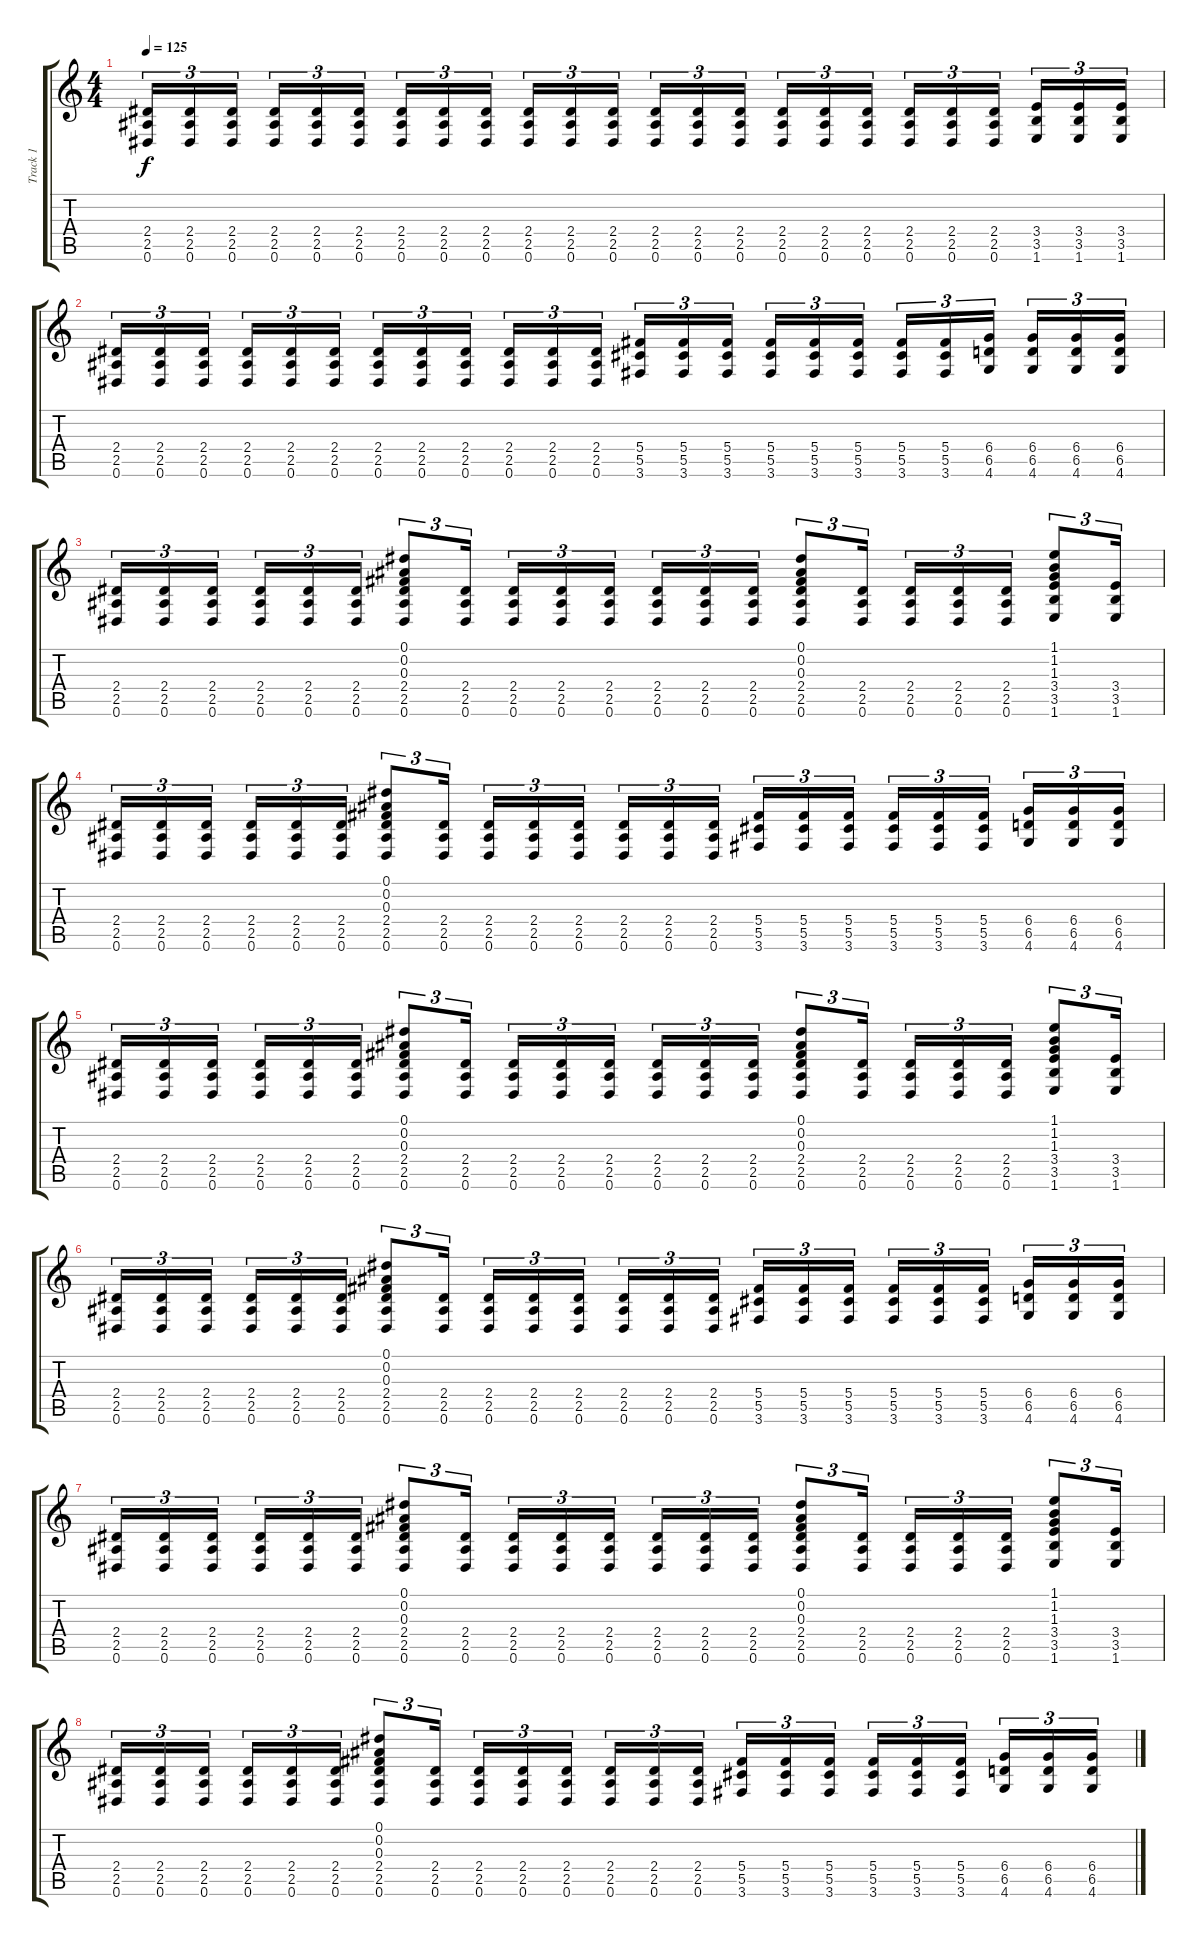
\track ("Track 1" "Track 1") {instrument distortionguitar}
\staff {score tabs}
\tuning (Eb4 Bb3 Gb3 Db3 Ab2 Eb2) {hide}
\ts (4 4)
\tempo 125
\clef g2
\ks c
(2.4 2.5 0.6).16{tu (3 2) dy f instrument distortionguitar} (2.4 2.5 0.6).16{tu (3 2)} (2.4 2.5 0.6).16{tu (3 2)} (2.4 2.5 0.6).16{tu (3 2)} (2.4 2.5 0.6).16{tu (3 2)} (2.4 2.5 0.6).16{tu (3 2)} (2.4 2.5 0.6).16{tu (3 2)} (2.4 2.5 0.6).16{tu (3 2)} (2.4 2.5 0.6).16{tu (3 2)} (2.4 2.5 0.6).16{tu (3 2)} (2.4 2.5 0.6).16{tu (3 2)} (2.4 2.5 0.6).16{tu (3 2)} (2.4 2.5 0.6).16{tu (3 2)} (2.4 2.5 0.6).16{tu (3 2)} (2.4 2.5 0.6).16{tu (3 2)} (2.4 2.5 0.6).16{tu (3 2)} (2.4 2.5 0.6).16{tu (3 2)} (2.4 2.5 0.6).16{tu (3 2)} (2.4 2.5 0.6).16{tu (3 2)} (2.4 2.5 0.6).16{tu (3 2)} (2.4 2.5 0.6).16{tu (3 2)} (3.4 3.5 1.6).16{tu (3 2)} (3.4 3.5 1.6).16{tu (3 2)} (3.4 3.5 1.6).16{tu (3 2)} |
(2.4 2.5 0.6).16{tu (3 2)} (2.4 2.5 0.6).16{tu (3 2)} (2.4 2.5 0.6).16{tu (3 2)} (2.4 2.5 0.6).16{tu (3 2)} (2.4 2.5 0.6).16{tu (3 2)} (2.4 2.5 0.6).16{tu (3 2)} (2.4 2.5 0.6).16{tu (3 2)} (2.4 2.5 0.6).16{tu (3 2)} (2.4 2.5 0.6).16{tu (3 2)} (2.4 2.5 0.6).16{tu (3 2)} (2.4 2.5 0.6).16{tu (3 2)} (2.4 2.5 0.6).16{tu (3 2)} (5.4 5.5 3.6).16{tu (3 2)} (5.4 5.5 3.6).16{tu (3 2)} (5.4 5.5 3.6).16{tu (3 2)} (5.4 5.5 3.6).16{tu (3 2)} (5.4 5.5 3.6).16{tu (3 2)} (5.4 5.5 3.6).16{tu (3 2)} (5.4 5.5 3.6).16{tu (3 2)} (5.4 5.5 3.6).16{tu (3 2)} (6.4 6.5 4.6).16{tu (3 2)} (6.4 6.5 4.6).16{tu (3 2)} (6.4 6.5 4.6).16{tu (3 2)} (6.4 6.5 4.6).16{tu (3 2)} |
(2.4 2.5 0.6).16{tu (3 2)} (2.4 2.5 0.6).16{tu (3 2)} (2.4 2.5 0.6).16{tu (3 2)} (2.4 2.5 0.6).16{tu (3 2)} (2.4 2.5 0.6).16{tu (3 2)} (2.4 2.5 0.6).16{tu (3 2)} (0.1 0.2 0.3 2.4 2.5 0.6).8{tu (3 2)} (2.4 2.5 0.6).16{tu (3 2)} (2.4 2.5 0.6).16{tu (3 2)} (2.4 2.5 0.6).16{tu (3 2)} (2.4 2.5 0.6).16{tu (3 2)} (2.4 2.5 0.6).16{tu (3 2)} (2.4 2.5 0.6).16{tu (3 2)} (2.4 2.5 0.6).16{tu (3 2)} (0.1 0.2 0.3 2.4 2.5 0.6).8{tu (3 2)} (2.4 2.5 0.6).16{tu (3 2)} (2.4 2.5 0.6).16{tu (3 2)} (2.4 2.5 0.6).16{tu (3 2)} (2.4 2.5 0.6).16{tu (3 2)} (1.1 1.2 1.3 3.4 3.5 1.6).8{tu (3 2)} (3.4 3.5 1.6).16{tu (3 2)} |
(2.4 2.5 0.6).16{tu (3 2)} (2.4 2.5 0.6).16{tu (3 2)} (2.4 2.5 0.6).16{tu (3 2)} (2.4 2.5 0.6).16{tu (3 2)} (2.4 2.5 0.6).16{tu (3 2)} (2.4 2.5 0.6).16{tu (3 2)} (0.1 0.2 0.3 2.4 2.5 0.6).8{tu (3 2)} (2.4 2.5 0.6).16{tu (3 2)} (2.4 2.5 0.6).16{tu (3 2)} (2.4 2.5 0.6).16{tu (3 2)} (2.4 2.5 0.6).16{tu (3 2)} (2.4 2.5 0.6).16{tu (3 2)} (2.4 2.5 0.6).16{tu (3 2)} (2.4 2.5 0.6).16{tu (3 2)} (5.4 5.5 3.6).16{tu (3 2)} (5.4 5.5 3.6).16{tu (3 2)} (5.4 5.5 3.6).16{tu (3 2)} (5.4 5.5 3.6).16{tu (3 2)} (5.4 5.5 3.6).16{tu (3 2)} (5.4 5.5 3.6).16{tu (3 2)} (6.4 6.5 4.6).16{tu (3 2)} (6.4 6.5 4.6).16{tu (3 2)} (6.4 6.5 4.6).16{tu (3 2)} |
(2.4 2.5 0.6).16{tu (3 2)} (2.4 2.5 0.6).16{tu (3 2)} (2.4 2.5 0.6).16{tu (3 2)} (2.4 2.5 0.6).16{tu (3 2)} (2.4 2.5 0.6).16{tu (3 2)} (2.4 2.5 0.6).16{tu (3 2)} (0.1 0.2 0.3 2.4 2.5 0.6).8{tu (3 2)} (2.4 2.5 0.6).16{tu (3 2)} (2.4 2.5 0.6).16{tu (3 2)} (2.4 2.5 0.6).16{tu (3 2)} (2.4 2.5 0.6).16{tu (3 2)} (2.4 2.5 0.6).16{tu (3 2)} (2.4 2.5 0.6).16{tu (3 2)} (2.4 2.5 0.6).16{tu (3 2)} (0.1 0.2 0.3 2.4 2.5 0.6).8{tu (3 2)} (2.4 2.5 0.6).16{tu (3 2)} (2.4 2.5 0.6).16{tu (3 2)} (2.4 2.5 0.6).16{tu (3 2)} (2.4 2.5 0.6).16{tu (3 2)} (1.1 1.2 1.3 3.4 3.5 1.6).8{tu (3 2)} (3.4 3.5 1.6).16{tu (3 2)} |
(2.4 2.5 0.6).16{tu (3 2)} (2.4 2.5 0.6).16{tu (3 2)} (2.4 2.5 0.6).16{tu (3 2)} (2.4 2.5 0.6).16{tu (3 2)} (2.4 2.5 0.6).16{tu (3 2)} (2.4 2.5 0.6).16{tu (3 2)} (0.1 0.2 0.3 2.4 2.5 0.6).8{tu (3 2)} (2.4 2.5 0.6).16{tu (3 2)} (2.4 2.5 0.6).16{tu (3 2)} (2.4 2.5 0.6).16{tu (3 2)} (2.4 2.5 0.6).16{tu (3 2)} (2.4 2.5 0.6).16{tu (3 2)} (2.4 2.5 0.6).16{tu (3 2)} (2.4 2.5 0.6).16{tu (3 2)} (5.4 5.5 3.6).16{tu (3 2)} (5.4 5.5 3.6).16{tu (3 2)} (5.4 5.5 3.6).16{tu (3 2)} (5.4 5.5 3.6).16{tu (3 2)} (5.4 5.5 3.6).16{tu (3 2)} (5.4 5.5 3.6).16{tu (3 2)} (6.4 6.5 4.6).16{tu (3 2)} (6.4 6.5 4.6).16{tu (3 2)} (6.4 6.5 4.6).16{tu (3 2)} |
(2.4 2.5 0.6).16{tu (3 2)} (2.4 2.5 0.6).16{tu (3 2)} (2.4 2.5 0.6).16{tu (3 2)} (2.4 2.5 0.6).16{tu (3 2)} (2.4 2.5 0.6).16{tu (3 2)} (2.4 2.5 0.6).16{tu (3 2)} (0.1 0.2 0.3 2.4 2.5 0.6).8{tu (3 2)} (2.4 2.5 0.6).16{tu (3 2)} (2.4 2.5 0.6).16{tu (3 2)} (2.4 2.5 0.6).16{tu (3 2)} (2.4 2.5 0.6).16{tu (3 2)} (2.4 2.5 0.6).16{tu (3 2)} (2.4 2.5 0.6).16{tu (3 2)} (2.4 2.5 0.6).16{tu (3 2)} (0.1 0.2 0.3 2.4 2.5 0.6).8{tu (3 2)} (2.4 2.5 0.6).16{tu (3 2)} (2.4 2.5 0.6).16{tu (3 2)} (2.4 2.5 0.6).16{tu (3 2)} (2.4 2.5 0.6).16{tu (3 2)} (1.1 1.2 1.3 3.4 3.5 1.6).8{tu (3 2)} (3.4 3.5 1.6).16{tu (3 2)} |
(2.4 2.5 0.6).16{tu (3 2)} (2.4 2.5 0.6).16{tu (3 2)} (2.4 2.5 0.6).16{tu (3 2)} (2.4 2.5 0.6).16{tu (3 2)} (2.4 2.5 0.6).16{tu (3 2)} (2.4 2.5 0.6).16{tu (3 2)} (0.1 0.2 0.3 2.4 2.5 0.6).8{tu (3 2)} (2.4 2.5 0.6).16{tu (3 2)} (2.4 2.5 0.6).16{tu (3 2)} (2.4 2.5 0.6).16{tu (3 2)} (2.4 2.5 0.6).16{tu (3 2)} (2.4 2.5 0.6).16{tu (3 2)} (2.4 2.5 0.6).16{tu (3 2)} (2.4 2.5 0.6).16{tu (3 2)} (5.4 5.5 3.6).16{tu (3 2)} (5.4 5.5 3.6).16{tu (3 2)} (5.4 5.5 3.6).16{tu (3 2)} (5.4 5.5 3.6).16{tu (3 2)} (5.4 5.5 3.6).16{tu (3 2)} (5.4 5.5 3.6).16{tu (3 2)} (6.4 6.5 4.6).16{tu (3 2)} (6.4 6.5 4.6).16{tu (3 2)} (6.4 6.5 4.6).16{tu (3 2)}
